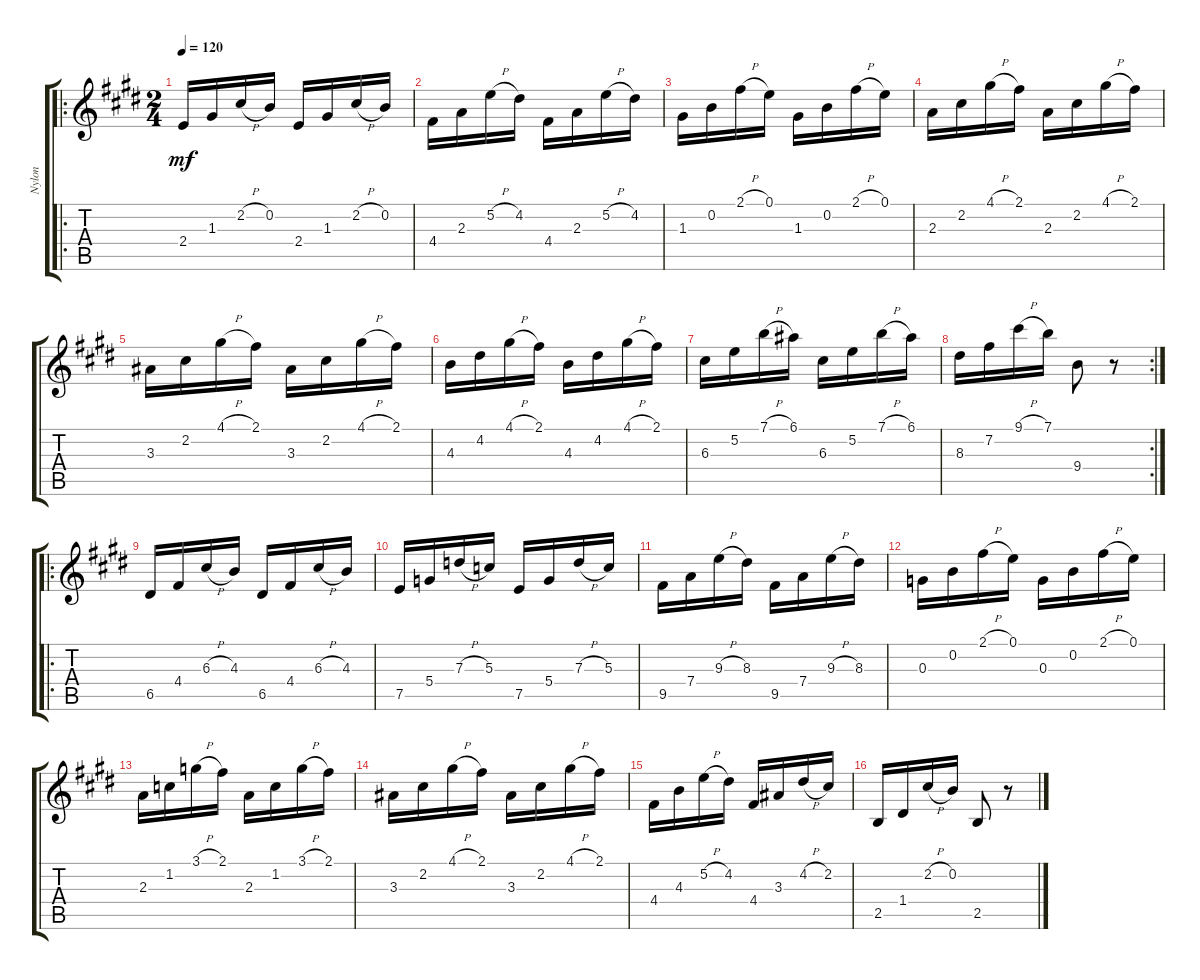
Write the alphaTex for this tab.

\track ("Nylon" "Nylon") {instrument acousticguitarsteel}
\staff {score tabs}
\tuning (E4 B3 G3 D3 A2 E2) {hide}
\ro
\ts (2 4)
\tempo 120
\clef g2
\ks e
2.4.16{dy mf instrument acousticguitarsteel} 1.3.16 2.2{h}.16 0.2.16 2.4.16 1.3.16 2.2{h}.16 0.2.16 |
4.4.16 2.3.16 5.2{h}.16 4.2.16 4.4.16 2.3.16 5.2{h}.16 4.2.16 |
1.3.16 0.2.16 2.1{h}.16 0.1.16 1.3.16 0.2.16 2.1{h}.16 0.1.16 |
2.3.16 2.2.16 4.1{h}.16 2.1.16 2.3.16 2.2.16 4.1{h}.16 2.1.16 |
3.3.16 2.2.16 4.1{h}.16 2.1.16 3.3.16 2.2.16 4.1{h}.16 2.1.16 |
4.3.16 4.2.16 4.1{h}.16 2.1.16 4.3.16 4.2.16 4.1{h}.16 2.1.16 |
6.3.16 5.2.16 7.1{h}.16 6.1.16 6.3.16 5.2.16 7.1{h}.16 6.1.16 |
\rc 2
8.3.16 7.2.16 9.1{h}.16 7.1.16 9.4.8 r.8 |
\ro
6.5.16 4.4.16 6.3{h}.16 4.3.16 6.5.16 4.4.16 6.3{h}.16 4.3.16 |
7.5.16 5.4.16 7.3{h}.16 5.3.16 7.5.16 5.4.16 7.3{h}.16 5.3.16 |
9.5.16 7.4.16 9.3{h}.16 8.3.16 9.5.16 7.4.16 9.3{h}.16 8.3.16 |
0.3.16 0.2.16 2.1{h}.16 0.1.16 0.3.16 0.2.16 2.1{h}.16 0.1.16 |
2.3.16 1.2.16 3.1{h}.16 2.1.16 2.3.16 1.2.16 3.1{h}.16 2.1.16 |
3.3.16 2.2.16 4.1{h}.16 2.1.16 3.3.16 2.2.16 4.1{h}.16 2.1.16 |
4.4.16 4.3.16 5.2{h}.16 4.2.16 4.4.16 3.3.16 4.2{h}.16 2.2.16 |
2.5.16 1.4.16 2.2{h}.16 0.2.16 2.5.8 r.8
